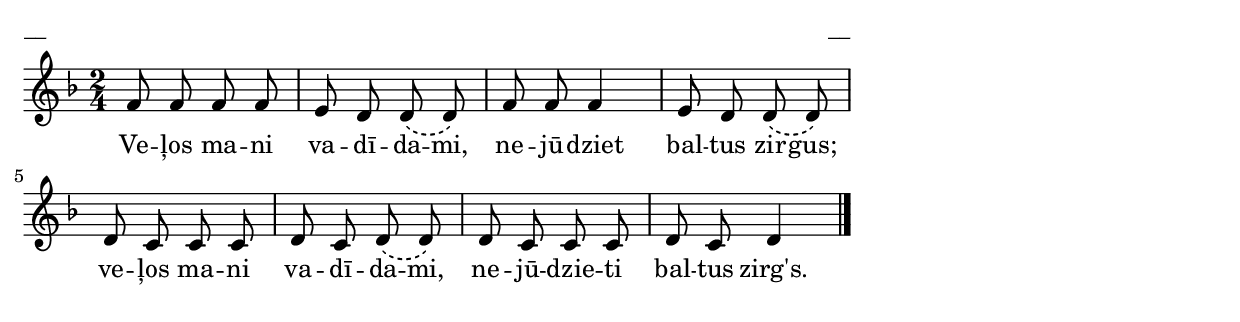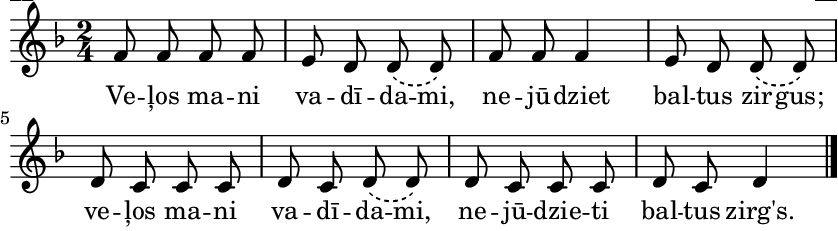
\version "2.13.18"
#(ly:set-option 'crop #t)
\paper {
line-width = 14\cm
left-margin = 0.4\cm
between-system-padding = 0.1\cm
between-system-space = 0.1\cm
}
% AALapas, bēres
% Veļos mani vadīdami, nejūdziet baltus zirgus
\layout {
indent = #0
ragged-last = ##f
}


voiceA = \relative c' {
\clef "treble"
\key d \minor
\time 2/4
f8 f f f |
\phrasingSlurDashed
e8 d d\( d\) |
f8 f f4 |
\phrasingSlurDashed
e8 d d\( d\) |
d8 c c c |
\phrasingSlurDashed
d8 c d\( d\) |
d8 c c c |
d8 c d4 |
\bar"|."
}




lyricA = \lyricmode {
Ve -- ļos ma -- ni va -- dī -- da -- mi, ne -- jū -- dziet bal -- tus zir -- gus;
ve -- ļos ma -- ni va -- dī -- da -- mi, ne -- jū -- dzie -- ti bal -- tus zirg's.
}


fullScore = <<
\new Staff {
<<
\new Voice = "voiceA" { \oneVoice \autoBeamOff \voiceA }
\new Lyrics \lyricsto "voiceA" \lyricA
>>
}
>>



\score {
\fullScore
\header { piece = "__" opus = "__" }
}
\markup { \with-color #(x11-color 'white) \sans \smaller "__" }
\score {
\unfoldRepeats
\fullScore
\midi {
\context { \Staff \remove "Staff_performer" }
\context { \Voice \consists "Staff_performer" }
}
}


